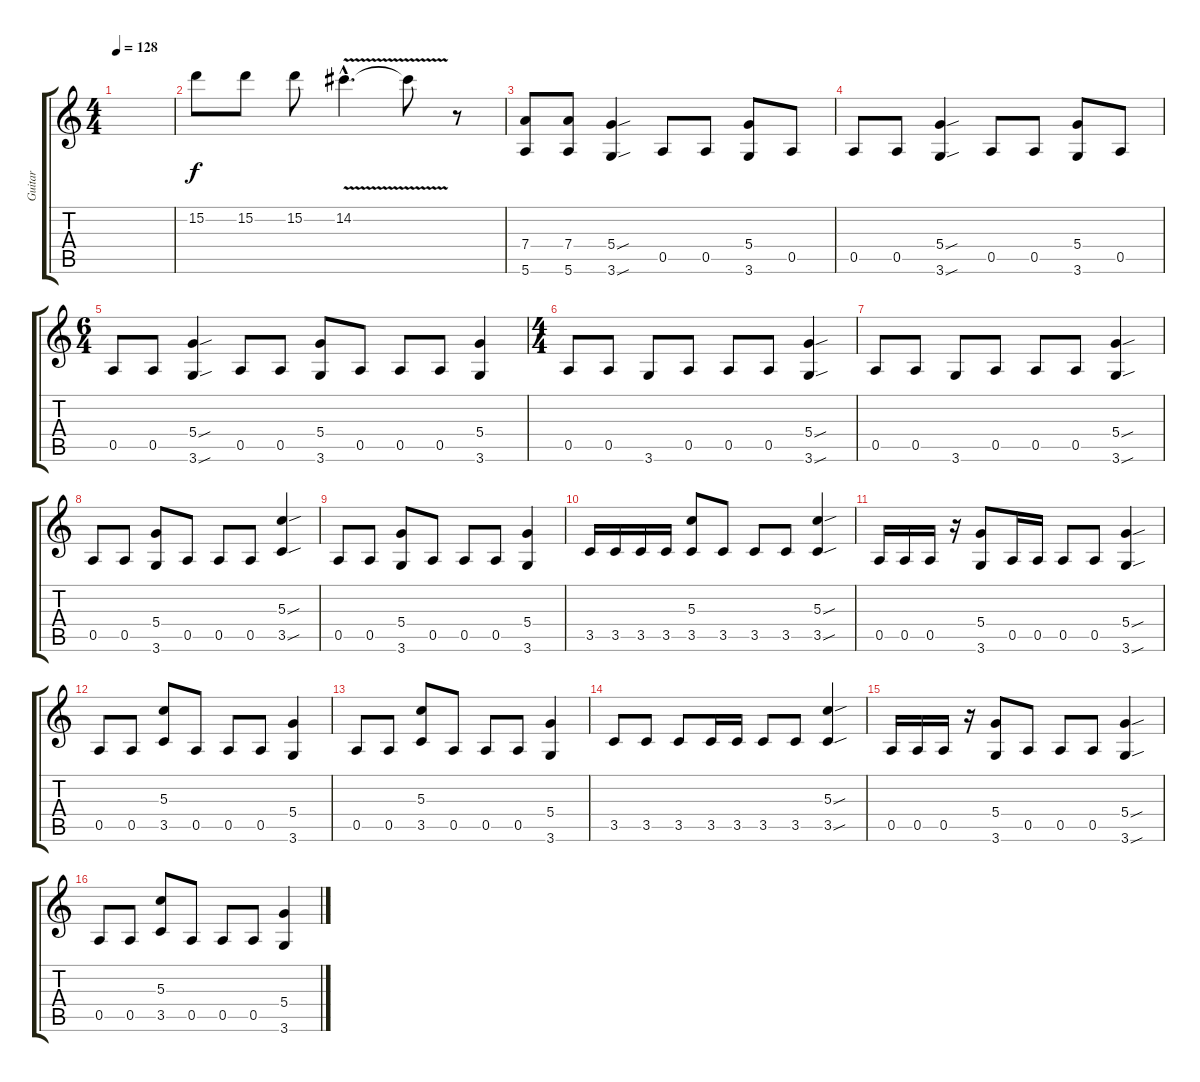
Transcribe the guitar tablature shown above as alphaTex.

\track ("Guitar" "Guitar") {instrument overdrivenguitar}
\staff {score tabs}
\tuning (E4 B3 G3 D3 A2 E2) {hide}
\ts (4 4)
\tempo 128
\clef g2
\ks c
|
15.2.8 15.2.8 15.2.8 14.2{v hac}.4{d} 14.2{t}.8 r.8 |
(7.4 5.6).8 (7.4 5.6).8 (5.4{sou} 3.6{sou}).4 0.5.8 0.5.8 (5.4 3.6).8 0.5.8 |
0.5.8 0.5.8 (5.4{sou} 3.6{sou}).4 0.5.8 0.5.8 (5.4 3.6).8 0.5.8 |
\ts (6 4)
0.5.8 0.5.8 (5.4{sou} 3.6{sou}).4 0.5.8 0.5.8 (5.4 3.6).8 0.5.8 0.5.8 0.5.8 (5.4 3.6).4 |
\ts (4 4)
0.5.8 0.5.8 3.6.8 0.5.8 0.5.8 0.5.8 (5.4{sou} 3.6{sou}).4 |
0.5.8 0.5.8 3.6.8 0.5.8 0.5.8 0.5.8 (5.4{sou} 3.6{sou}).4 |
0.5.8 0.5.8 (5.4 3.6).8 0.5.8 0.5.8 0.5.8 (5.3{sou} 3.5{sou}).4 |
0.5.8 0.5.8 (5.4 3.6).8 0.5.8 0.5.8 0.5.8 (5.4 3.6).4 |
3.5.16 3.5.16 3.5.16 3.5.16 (5.3 3.5).8 3.5.8 3.5.8 3.5.8 (5.3{sou} 3.5{sou}).4 |
0.5.16 0.5.16 0.5.16 r.16 (5.4 3.6).8 0.5.16 0.5.16 0.5.8 0.5.8 (5.4{sou} 3.6{sou}).4 |
0.5.8 0.5.8 (5.3 3.5).8 0.5.8 0.5.8 0.5.8 (5.4 3.6).4 |
0.5.8 0.5.8 (5.3 3.5).8 0.5.8 0.5.8 0.5.8 (5.4 3.6).4 |
3.5.8 3.5.8 3.5.8 3.5.16 3.5.16 3.5.8 3.5.8 (5.3{sou} 3.5{sou}).4 |
0.5.16 0.5.16 0.5.16 r.16 (5.4 3.6).8 0.5.8 0.5.8 0.5.8 (5.4{sou} 3.6{sou}).4 |
0.5.8 0.5.8 (5.3 3.5).8 0.5.8 0.5.8 0.5.8 (5.4 3.6).4
